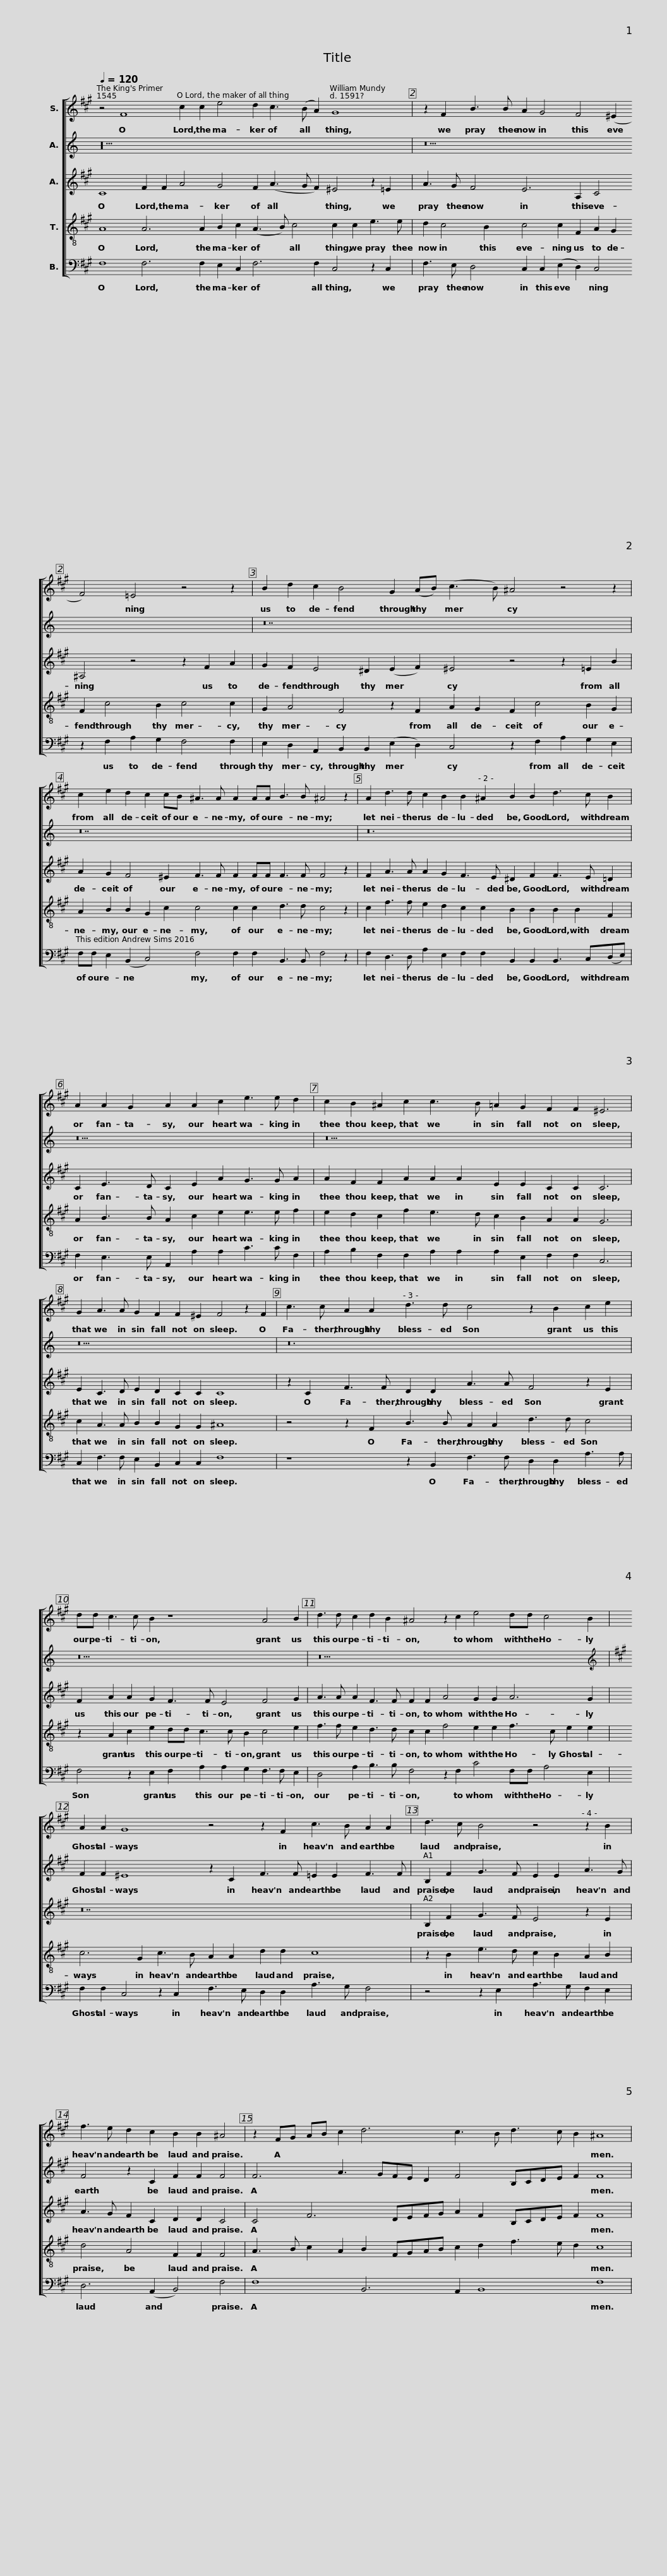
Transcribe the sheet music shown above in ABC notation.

X:1
%%score [ 1 2 3 4 5 ]
L:1/8
Q:1/4=120
M:none
I:linebreak $
K:A
V:1 treble
V:2 treble
V:3 treble
V:4 treble-8
V:5 bass
V:1
 z4 F8 c2 c2 e4 d2 c3 (B A2) G8 |$ z2 F2 B3 B A2 G4 F4 (^E2 F4) =E4 z4 z2 |$ B2 d2 c2 B4 G2 (AB) (c3 B) ^A4 z4 z2 |$ c2 e2 d2 c2 cB ^A3 A A2 AA B3 B !courtesy!^A4 z2 |$ A2 d3 d c2 B2 B2 ^A2 B2 B2 d3 c B2 |$ %5
 A2 A2 G2 A2 A2 c2 e3 e d2 |$ c2 B2 ^A2 c2 c3 B =A2 G2 F2 F2 ^E6 |$ G2 A3 A G2 F2 F2 ^E2 F4 z2 F2 |$ c3 c A2 A2 d3 d c4 z2 B2 c2 e2 |$ dd c3 c B2 z8 A4 B2 |$ %10
 d3 d c2 d2 B2 ^A4 z2 c2 e4 dd c4 B2 |$ A2 A2 G8 z4 z2 F2 c3 B A2 A2 |$ d3 c B4 z4 z2 B2 |$ f3 e d2 c2 B2 B2 ^A4 |$ z2 FG AB c2 d6 c3 B d3 c B2 ^A8 | %15
V:2
[K:C] z36 |$ z34 |$ z28 |$ z28 |$ z24 |$ %5
 z18 |$ z26 |$ z22 |$ z24 |$ z22 |$ %10
 z30 |$[K:A][K:treble] F2 F2 ^E8 z2 C2 F3 F =E2 E2 F3 F |$ B,2 F2 G3 F E2 E2 A3 G |$ F4 z2 C2 F2 F2 F4 |$ F6 A3 GFE D2 F4 B,CDE F2 F8 | %15
V:3
 C8 F2 F2 A4 G4 F2 (A3 G F2) ^E4 z2 =E2 |$ A3 G F4 E6 A,2 C4 ^A,4 z4 z2 F2 A2 |$ G2 F2 E4 ^D2 (E2 F2) ^E4 z4 z2 =E2 B2 |$ A2 G2 F4 ^E2 F3 F F2 FF F3 F F4 z2 |$ F2 A3 A A2 G2 F3 E ^D2 F2 F3 E =D2 |$ %5
 C2 E3 D C2 E2 A2 G3 G A2 |$ A2 F2 F2 A2 A2 A2 E2 E2 C2 C2 C6 |$ E2 C3 D E2 D2 C2 C2 C8 |$ z2 C2 F3 F D2 D2 A3 A F4 z2 E2 |$ F2 A2 A2 G2 F3 F E4 F4 G2 |$ %10
 A3 A A2 F3 F F2 F2 A4 G2 G2 A6 G2 |$ z28 |$ B,2 F2 G3 F E4 z2 E2 |$ A3 G F2 C2 D2 D2 C4 |$ C4 F6 DEFG A2 F2 B,CDE F2 F8 | %15
V:4
 A8 A6 A2 B2 c2 (A3 B) c4 c2 c2 e3 e |$ d2 c4 B2 c4 c2 F2 A2 G2 F2 c4 B2 c4 c2 |$ G2 A4 F4 z2 F2 A2 G2 F2 c4 B2 G2 |$ A2 B2 B2 G2 c2 c4 c2 c2 d3 d c4 z2 |$ c2 f3 f e2 d2 c2 c2 B2 B2 B2 B2 F2 |$ %5
 A2 B3 B A2 c2 e2 e3 e f2 |$ e2 d2 c2 f2 e3 d c2 B2 A2 A2 G6 |$ c2 A3 A B2 B2 G2 G2 ^A8 |$ z4 z2 F2 B3 B A2 A2 d3 d c4 |$ z2 A2 c2 e2 dd c3 c B2 c4 e2 |$ %10
 f3 f e2 d3 d c2 c2 f4 e2 e2 f3 c e2 e2 |$ c6 G2 c3 B A2 A2 d2 d2 c8 |$ z2 B2 e3 d c2 B2 A2 B2 |$ d4 A4 F2 F2 F4 |$ A3 B c2 A2 B2 FGAB c2 d2 f3 e d2 c8 | %15
V:5
 F,8 F,6 F,2 E,2 C,2 F,6 F,2 C,4 z2 C,2 |$ F,3 E, D,4 C,2 C,2 (E,2 D,2) C,4 z2 F,2 A,2 G,2 F,4 F,2 |$ E,2 D,2 A,,2 B,,2 B,,2 (E,2 D,2) C,4 z2 F,2 A,2 G,2 E,2 |$ F,F, E,2 (B,,2 C,4) F,4 F,2 F,2 B,,3 B,, F,4 z2 |$ F,2 D,3 D, A,2 E,2 F,2 F,2 B,,2 B,,2 B,,3 C,(D,E,) |$ %5
 F,2 E,3 E, A,,2 A,2 A,2 C3 C F,2 |$ A,2 B,2 F,2 F,2 A,2 A,2 A,2 E,2 F,2 F,2 C,6 |$ C,2 F,3 F, E,2 B,,2 C,2 C,2 F,8 |$ z8 z2 B,,2 F,3 F, D,2 D,2 A,3 A, |$ F,4 z2 E,2 F,2 A,2 A,2 G,2 F,3 F, E,2 |$ %10
 D,4 A,2 B,3 B, F,4 z2 F,2 C4 F,F, A,4 E,2 |$ F,2 F,2 C,4 z2 C,2 F,3 E, D,2 D,2 A,3 G, F,4 |$ z4 z2 E,2 A,3 G, F,2 E,2 |$ D,6 (A,,2 B,,4) F,4 |$ F,8 B,,6 A,,2 B,,8 F,8 | %15
